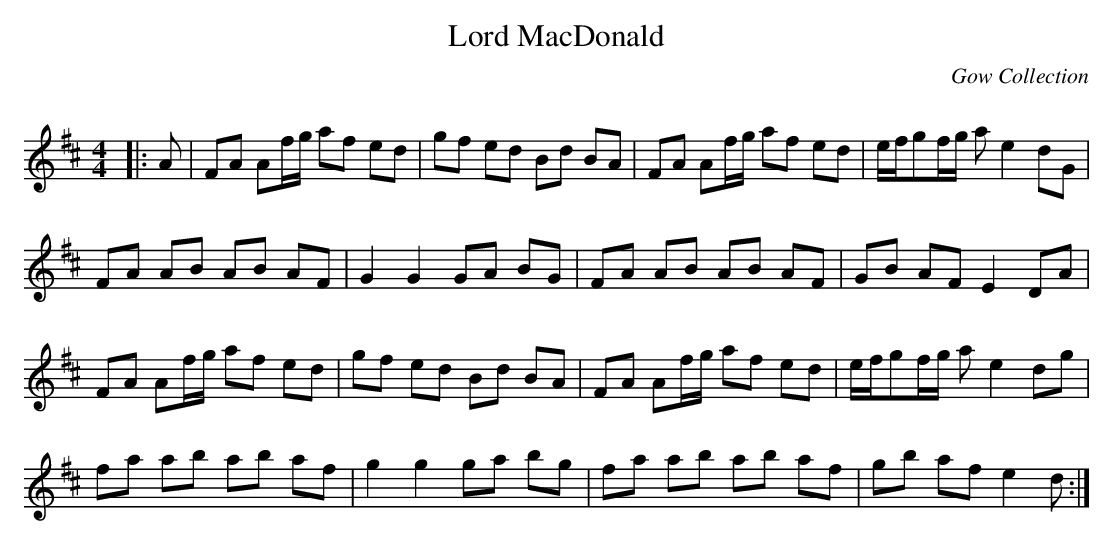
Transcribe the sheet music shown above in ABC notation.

X:1
T: Lord MacDonald
C:Gow Collection
Q: 232
K:D
M:4/4
L:1/8
|:A|FA Af1/2g1/2 af ed|gf ed Bd BA|FA Af1/2g1/2 af ed|e1/2f1/2gf1/2g1/2 ae2dG|
FA AB AB AF|G2 G2 GA BG|FA AB AB AF|GB AF E2 DA|
FA Af1/2g1/2 af ed|gf ed Bd BA|FA Af1/2g1/2 af ed|e1/2f1/2gf1/2g1/2 ae2dg|
fa ab ab af|g2 g2 ga bg|fa ab ab af|gb af e2 d:|
